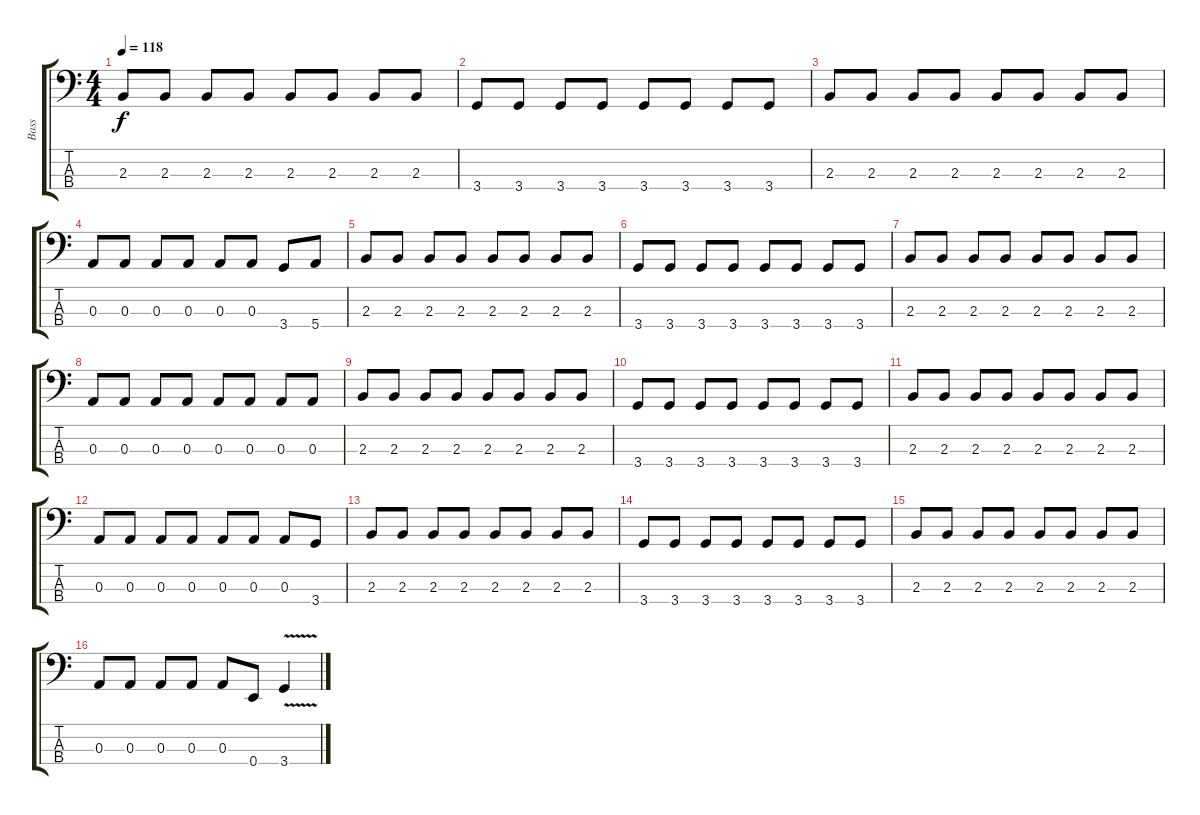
\track ("Bass" "Bass") {instrument electricbassfinger}
\staff {score tabs}
\tuning (G2 D2 A1 E1) {hide}
\ts (4 4)
\tempo 118
\clef f4
\ks c
2.3.8{dy f} 2.3.8 2.3.8 2.3.8 2.3.8 2.3.8 2.3.8 2.3.8 |
3.4.8 3.4.8 3.4.8 3.4.8 3.4.8 3.4.8 3.4.8 3.4.8 |
2.3.8 2.3.8 2.3.8 2.3.8 2.3.8 2.3.8 2.3.8 2.3.8 |
0.3.8 0.3.8 0.3.8 0.3.8 0.3.8 0.3.8 3.4.8 5.4.8 |
2.3.8 2.3.8 2.3.8 2.3.8 2.3.8 2.3.8 2.3.8 2.3.8 |
3.4.8 3.4.8 3.4.8 3.4.8 3.4.8 3.4.8 3.4.8 3.4.8 |
2.3.8 2.3.8 2.3.8 2.3.8 2.3.8 2.3.8 2.3.8 2.3.8 |
0.3.8 0.3.8 0.3.8 0.3.8 0.3.8 0.3.8 0.3.8 0.3.8 |
2.3.8 2.3.8 2.3.8 2.3.8 2.3.8 2.3.8 2.3.8 2.3.8 |
3.4.8 3.4.8 3.4.8 3.4.8 3.4.8 3.4.8 3.4.8 3.4.8 |
2.3.8 2.3.8 2.3.8 2.3.8 2.3.8 2.3.8 2.3.8 2.3.8 |
0.3.8 0.3.8 0.3.8 0.3.8 0.3.8 0.3.8 0.3.8 3.4.8 |
2.3.8 2.3.8 2.3.8 2.3.8 2.3.8 2.3.8 2.3.8 2.3.8 |
3.4.8 3.4.8 3.4.8 3.4.8 3.4.8 3.4.8 3.4.8 3.4.8 |
2.3.8 2.3.8 2.3.8 2.3.8 2.3.8 2.3.8 2.3.8 2.3.8 |
0.3.8 0.3.8 0.3.8 0.3.8 0.3.8 0.4.8 3.4{v}.4
